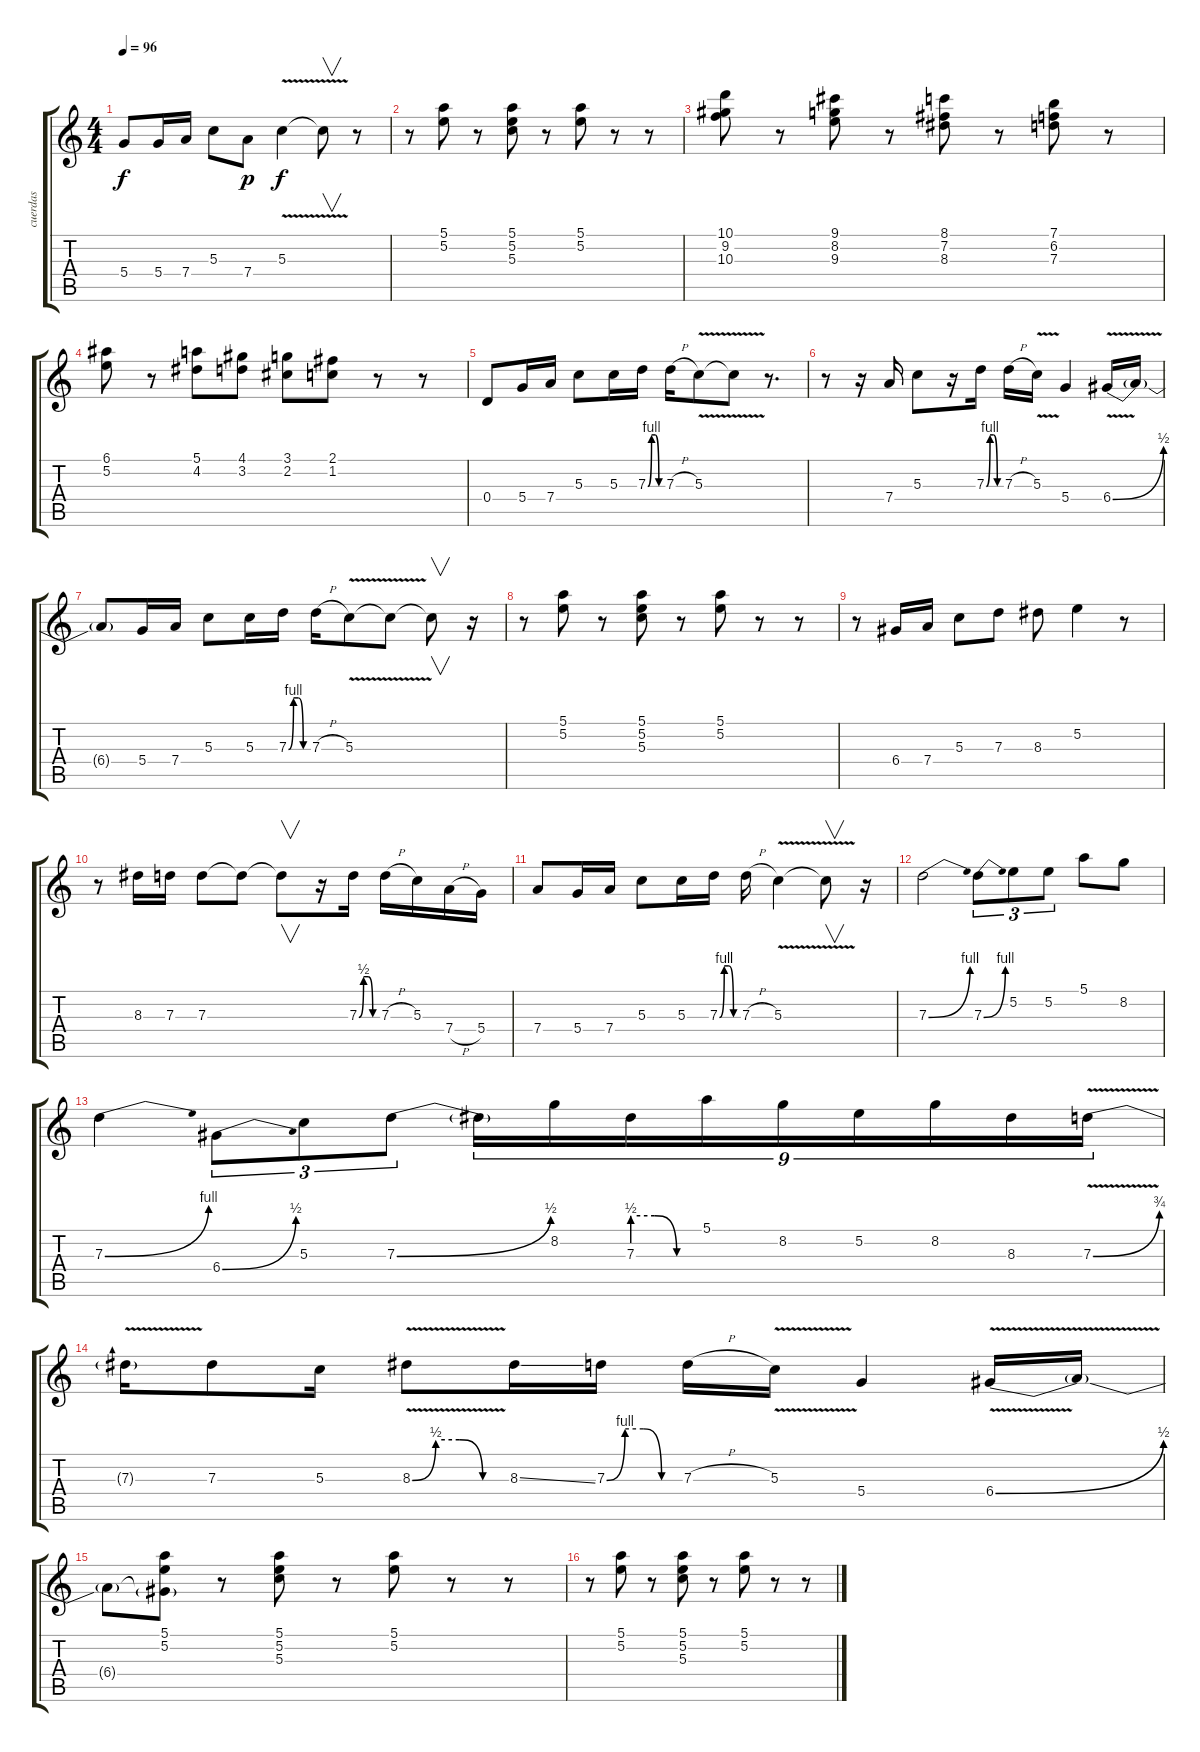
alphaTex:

\track ("cuerdas" "cuerdas") {instrument electricguitarclean}
\staff {score tabs}
\tuning (E4 B3 G3 D3 A2 E2) {hide}
\ts (4 4)
\tempo 96
\clef g2
\ks c
5.4{t}.8{dy f} 5.4.16 7.4.16 5.3.8 7.4.8{dy p} 5.3{v}.4{dy f} 5.3{t}.8{v} r.8 |
r.8 (5.1 5.2).8 r.8 (5.1 5.2 5.3).8 r.8 (5.1 5.2).8 r.8 r.8 |
(10.1 9.2 10.3).8 r.8 (9.1 8.2 9.3).8 r.8 (8.1 7.2 8.3).8 r.8 (7.1 6.2 7.3).8 r.8 |
(6.1 5.2).8 r.8 (5.1 4.2).8 (4.1 3.2).8 (3.1 2.2).8 (2.1 1.2).8 r.8 r.8 |
0.4.8 5.4.16 7.4.16 5.3.8 5.3.16 7.3{be (custom 0 0 15 4 30 4 45 0 60 0)}.16 7.3{h}.16 5.3{v}.8 5.3{t}.8 r.8{d} |
r.8 r.16 7.4.16 5.3.8 r.16 7.3{be (custom 0 0 15 4 30 4 45 0 60 0)}.16 7.3{h}.16 5.3{v}.16 5.4.4 6.4{be (bend 0 0 60 2) v}.16 6.4{t}.16 |
6.4{t}.8 5.4.16 7.4.16 5.3.8 5.3.16 7.3{be (custom 0 0 15 4 30 4 45 0 60 0)}.16 7.3{h}.16 5.3{v}.8 5.3{t}.8 5.3{t}.8{v} r.16 |
r.8 (5.1 5.2).8 r.8 (5.1 5.2 5.3).8 r.8 (5.1 5.2).8 r.8 r.8 |
r.8 6.4.16 7.4.16 5.3.8 7.3.8 8.3.8 5.2.4 r.8 |
r.8 8.3.16 7.3.16 7.3.8 7.3{t}.8 7.3{t}.8{v} r.16 7.3{be (custom 0 0 15 2 30 2 45 0 60 0)}.16 7.3{h}.16 5.3.16 7.4{h}.16 5.4.16 |
7.4.8 5.4.16 7.4.16 5.3.8 5.3.16 7.3{be (custom 0 0 15 4 30 4 45 0 60 0)}.16 7.3{h}.16 5.3{v}.4 5.3{t}.8{v} r.16 |
7.3{be (bend 0 0 60 4)}.2 7.3{be (bend 0 0 60 4)}.8{tu (3 2)} 5.2.8{tu (3 2)} 5.2.8{tu (3 2)} 5.1.8 8.2.8 |
7.3{be (bend 0 0 60 4)}.4 6.4{be (bend 0 0 60 2)}.8{tu (3 2)} 5.3.8{tu (3 2)} 7.3{be (bend 0 0 60 2)}.8{tu (3 2)} 7.3{t}.16{tu (9 8)} 8.2.16{tu (9 8)} 7.3{be (custom 0 2 20 2 40 0 60 0)}.16{tu (9 8)} 5.1.16{tu (9 8)} 8.2.16{tu (9 8)} 5.2.16{tu (9 8)} 8.2.16{tu (9 8)} 8.3.16{tu (9 8)} 7.3{be (bend 0 0 60 3) v}.16{tu (9 8)} |
7.3{t}.16 7.3.8 5.3.16 8.3{be (custom 0 0 15 2 30 2 45 0 60 0) v}.8 8.3{ss}.16 7.3{be (custom 0 0 15 4 30 4 45 0 60 0)}.16 7.3{h}.16 5.3{v}.16 5.4.4 6.4{be (bend 0 0 60 2) v}.16 6.4{t}.16 |
6.4{t}.8 (5.1 5.2 6.4{t}).8 r.8 (5.1 5.2 5.3).8 r.8 (5.1 5.2).8 r.8 r.8 |
r.8 (5.1 5.2).8 r.8 (5.1 5.2 5.3).8 r.8 (5.1 5.2).8 r.8 r.8
